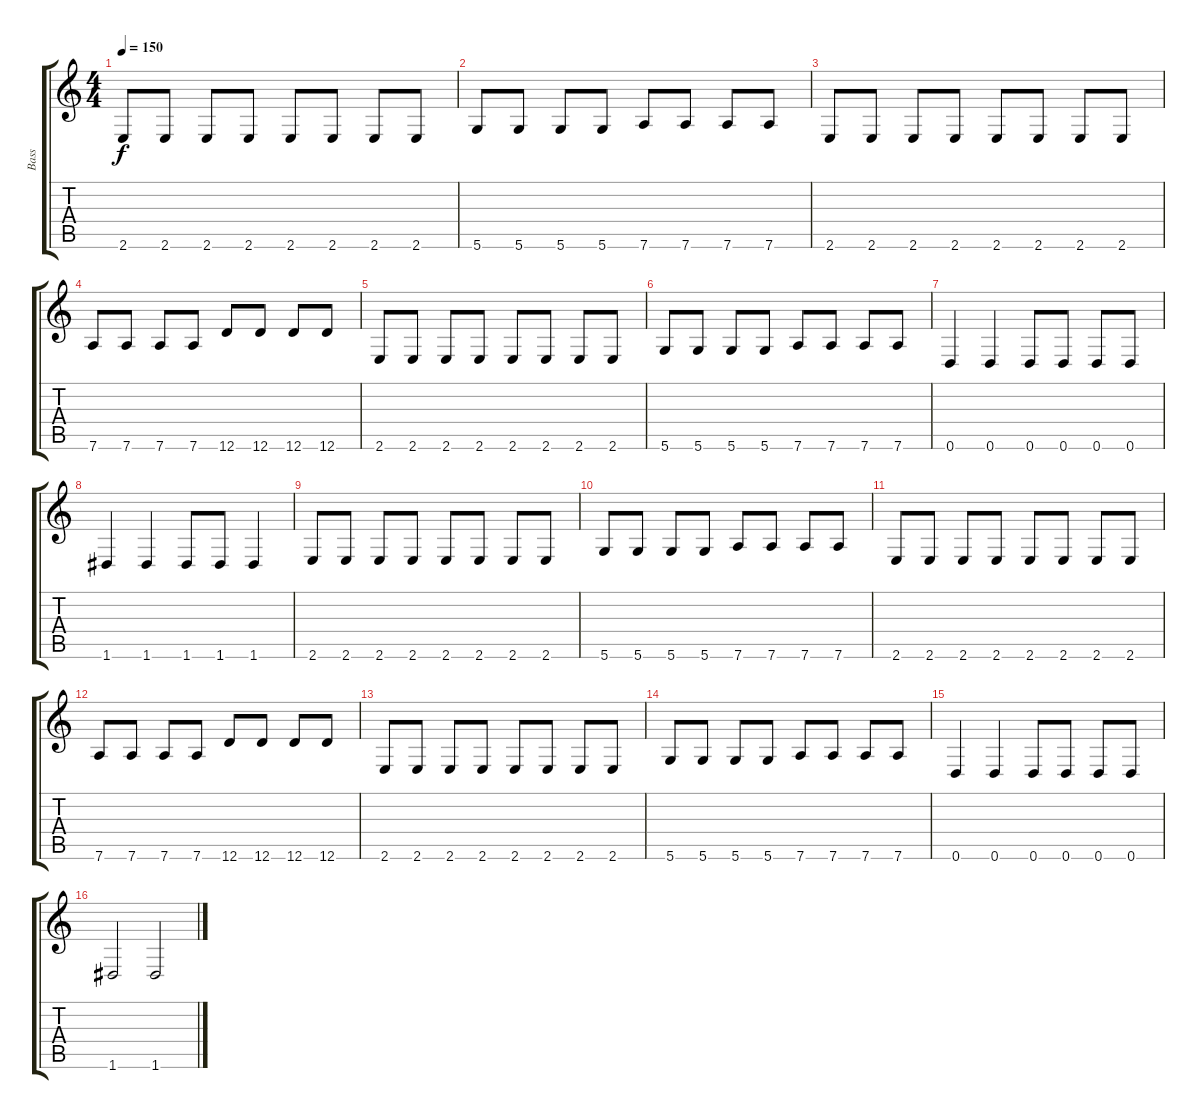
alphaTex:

\track ("Bass" "Bass") {instrument electricbassfinger}
\staff {score tabs}
\tuning (E4 B3 G3 D3 A2 D2) {hide}
\ts (4 4)
\tempo 150
\clef g2
\ks c
2.6.8{dy f} 2.6.8 2.6.8 2.6.8 2.6.8 2.6.8 2.6.8 2.6.8 |
5.6.8 5.6.8 5.6.8 5.6.8 7.6.8 7.6.8 7.6.8 7.6.8 |
2.6.8 2.6.8 2.6.8 2.6.8 2.6.8 2.6.8 2.6.8 2.6.8 |
7.6.8 7.6.8 7.6.8 7.6.8 12.6.8 12.6.8 12.6.8 12.6.8 |
2.6.8 2.6.8 2.6.8 2.6.8 2.6.8 2.6.8 2.6.8 2.6.8 |
5.6.8 5.6.8 5.6.8 5.6.8 7.6.8 7.6.8 7.6.8 7.6.8 |
0.6.4 0.6.4 0.6.8 0.6.8 0.6.8 0.6.8 |
1.6.4 1.6.4 1.6.8 1.6.8 1.6.4 |
2.6.8 2.6.8 2.6.8 2.6.8 2.6.8 2.6.8 2.6.8 2.6.8 |
5.6.8 5.6.8 5.6.8 5.6.8 7.6.8 7.6.8 7.6.8 7.6.8 |
2.6.8 2.6.8 2.6.8 2.6.8 2.6.8 2.6.8 2.6.8 2.6.8 |
7.6.8 7.6.8 7.6.8 7.6.8 12.6.8 12.6.8 12.6.8 12.6.8 |
2.6.8 2.6.8 2.6.8 2.6.8 2.6.8 2.6.8 2.6.8 2.6.8 |
5.6.8 5.6.8 5.6.8 5.6.8 7.6.8 7.6.8 7.6.8 7.6.8 |
0.6.4 0.6.4 0.6.8 0.6.8 0.6.8 0.6.8 |
1.6.2 1.6.2
